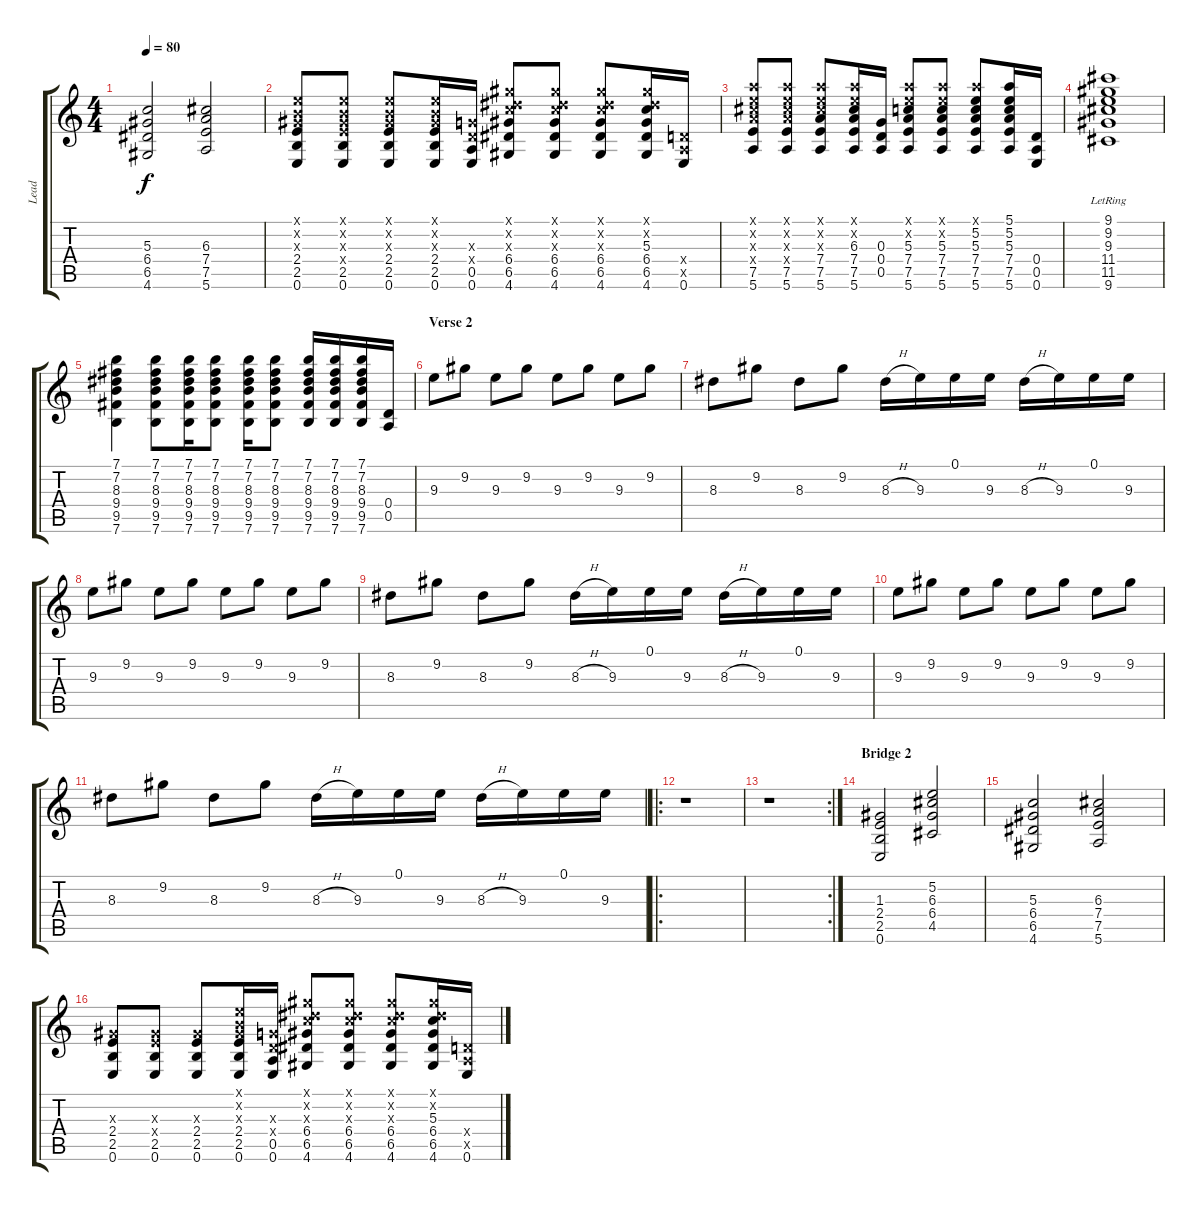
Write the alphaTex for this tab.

\track ("Lead" "Lead") {instrument distortionguitar}
\staff {score tabs}
\tuning (E4 B3 G3 D3 A2 E2) {hide}
\ts (4 4)
\tempo 80
\clef g2
\ks c
(5.3 6.4 6.5 4.6).2{dy f} (6.3 7.4 7.5 5.6).2 |
(0.1{x} 0.2{x} 1.3{x} 2.4 2.5 0.6).8 (0.1{x} 0.2{x} 1.3{x} 2.4{x} 2.5 0.6).8 (0.1{x} 0.2{x} 1.3{x} 2.4 2.5 0.6).8 (0.1{x} 0.2{x} 1.3{x} 2.4 2.5 0.6).16 (0.3{x} 0.4{x} 0.5 0.6).16 (4.1{x} 4.2{x} 5.3{x} 6.4 6.5 4.6).8 (4.1{x} 4.2{x} 5.3{x} 6.4 6.5 4.6).8 (4.1{x} 4.2{x} 5.3{x} 6.4 6.5 4.6).8 (4.1{x} 4.2{x} 5.3 6.4 6.5 4.6).16 (0.4{x} 0.5{x} 0.6).16 |
(5.1{x} 5.2{x} 6.3{x} 7.4{x} 7.5 5.6).8 (5.1{x} 5.2{x} 6.3{x} 7.4{x} 7.5 5.6).8 (5.1{x} 5.2{x} 6.3{x} 7.4 7.5 5.6).8 (5.1{x} 5.2{x} 6.3 7.4 7.5 5.6).16 (0.3 0.4 0.5).16 (5.1{x} 5.2{x} 5.3 7.4 7.5 5.6).8 (5.1{x} 5.2{x} 5.3 7.4 7.5 5.6).8 (5.1{x} 5.2 5.3 7.4 7.5 5.6).8 (5.1 5.2 5.3 7.4 7.5 5.6).16 (0.4 0.5 0.6).16 |
(9.1{lr} 9.2{lr} 9.3{lr} 11.4{lr} 11.5{lr} 9.6{lr}).1 |
(7.1 7.2 8.3 9.4 9.5 7.6).4 (7.1 7.2 8.3 9.4 9.5 7.6).8 (7.1 7.2 8.3 9.4 9.5 7.6).16 (7.1 7.2 8.3 9.4 9.5 7.6).8 (7.1 7.2 8.3 9.4 9.5 7.6).16 (7.1 7.2 8.3 9.4 9.5 7.6).8 (7.1 7.2 8.3 9.4 9.5 7.6).16 (7.1 7.2 8.3 9.4 9.5 7.6).16 (7.1 7.2 8.3 9.4 9.5 7.6).16 (0.4 0.5).16 |
\section ("" "Verse 2")
9.3.8 9.2.8 9.3.8 9.2.8 9.3.8 9.2.8 9.3.8 9.2.8 |
8.3.8 9.2.8 8.3.8 9.2.8 8.3{h}.16 9.3.16 0.1.16 9.3.16 8.3{h}.16 9.3.16 0.1.16 9.3.16 |
9.3.8 9.2.8 9.3.8 9.2.8 9.3.8 9.2.8 9.3.8 9.2.8 |
8.3.8 9.2.8 8.3.8 9.2.8 8.3{h}.16 9.3.16 0.1.16 9.3.16 8.3{h}.16 9.3.16 0.1.16 9.3.16 |
9.3.8 9.2.8 9.3.8 9.2.8 9.3.8 9.2.8 9.3.8 9.2.8 |
8.3.8 9.2.8 8.3.8 9.2.8 8.3{h}.16 9.3.16 0.1.16 9.3.16 8.3{h}.16 9.3.16 0.1.16 9.3.16 |
\ro
r.1 |
\rc 2
r.1 |
\section ("" "Bridge 2")
(1.3 2.4 2.5 0.6).2 (5.2 6.3 6.4 4.5).2 |
(5.3 6.4 6.5 4.6).2 (6.3 7.4 7.5 5.6).2 |
(1.3{x} 2.4 2.5 0.6).8 (1.3{x} 2.4{x} 2.5 0.6).8 (1.3{x} 2.4 2.5 0.6).8 (0.1{x} 0.2{x} 1.3{x} 2.4 2.5 0.6).16 (0.3{x} 0.4{x} 0.5 0.6).16 (4.1{x} 4.2{x} 5.3{x} 6.4 6.5 4.6).8 (4.1{x} 4.2{x} 5.3{x} 6.4 6.5 4.6).8 (4.1{x} 4.2{x} 5.3{x} 6.4 6.5 4.6).8 (4.1{x} 4.2{x} 5.3 6.4 6.5 4.6).16 (0.4{x} 0.5{x} 0.6).16
